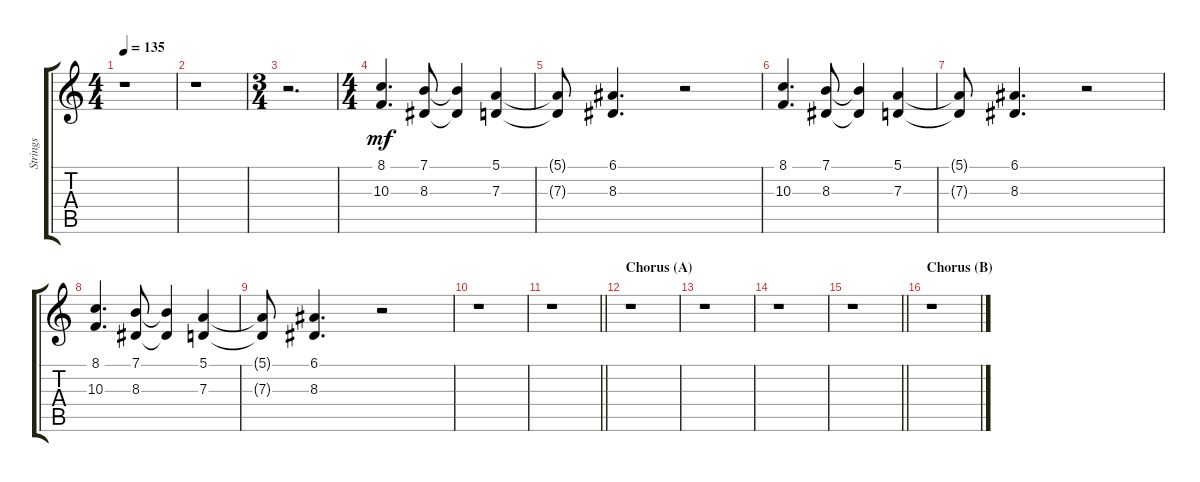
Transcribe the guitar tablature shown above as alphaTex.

\track ("Strings" "Strings") {instrument stringensemble1}
\staff {score tabs}
\tuning (E4 B3 G3 D3 A2 E2) {hide}
\ts (4 4)
\tempo 135
\clef g2
\ks c
r.1{dy f} |
r.1 |
\ts (3 4)
r.2{d} |
\ts (4 4)
(8.1 10.3).4{d dy mf} (7.1 8.3).8 (7.1{t} 8.3{t}).4 (5.1 7.3).4 |
(5.1{t} 7.3{t}).8 (6.1 8.3).4{d} r.2 |
(8.1 10.3).4{d} (7.1 8.3).8 (7.1{t} 8.3{t}).4 (5.1 7.3).4 |
(5.1{t} 7.3{t}).8 (6.1 8.3).4{d} r.2 |
(8.1 10.3).4{d} (7.1 8.3).8 (7.1{t} 8.3{t}).4 (5.1 7.3).4 |
(5.1{t} 7.3{t}).8 (6.1 8.3).4{d} r.2 |
r.1 |
\barLineRight lightlight
r.1 |
\section ("" "Chorus (A)")
r.1 |
r.1 |
r.1 |
\barLineRight lightlight
r.1 |
\section ("" "Chorus (B)")
r.1
